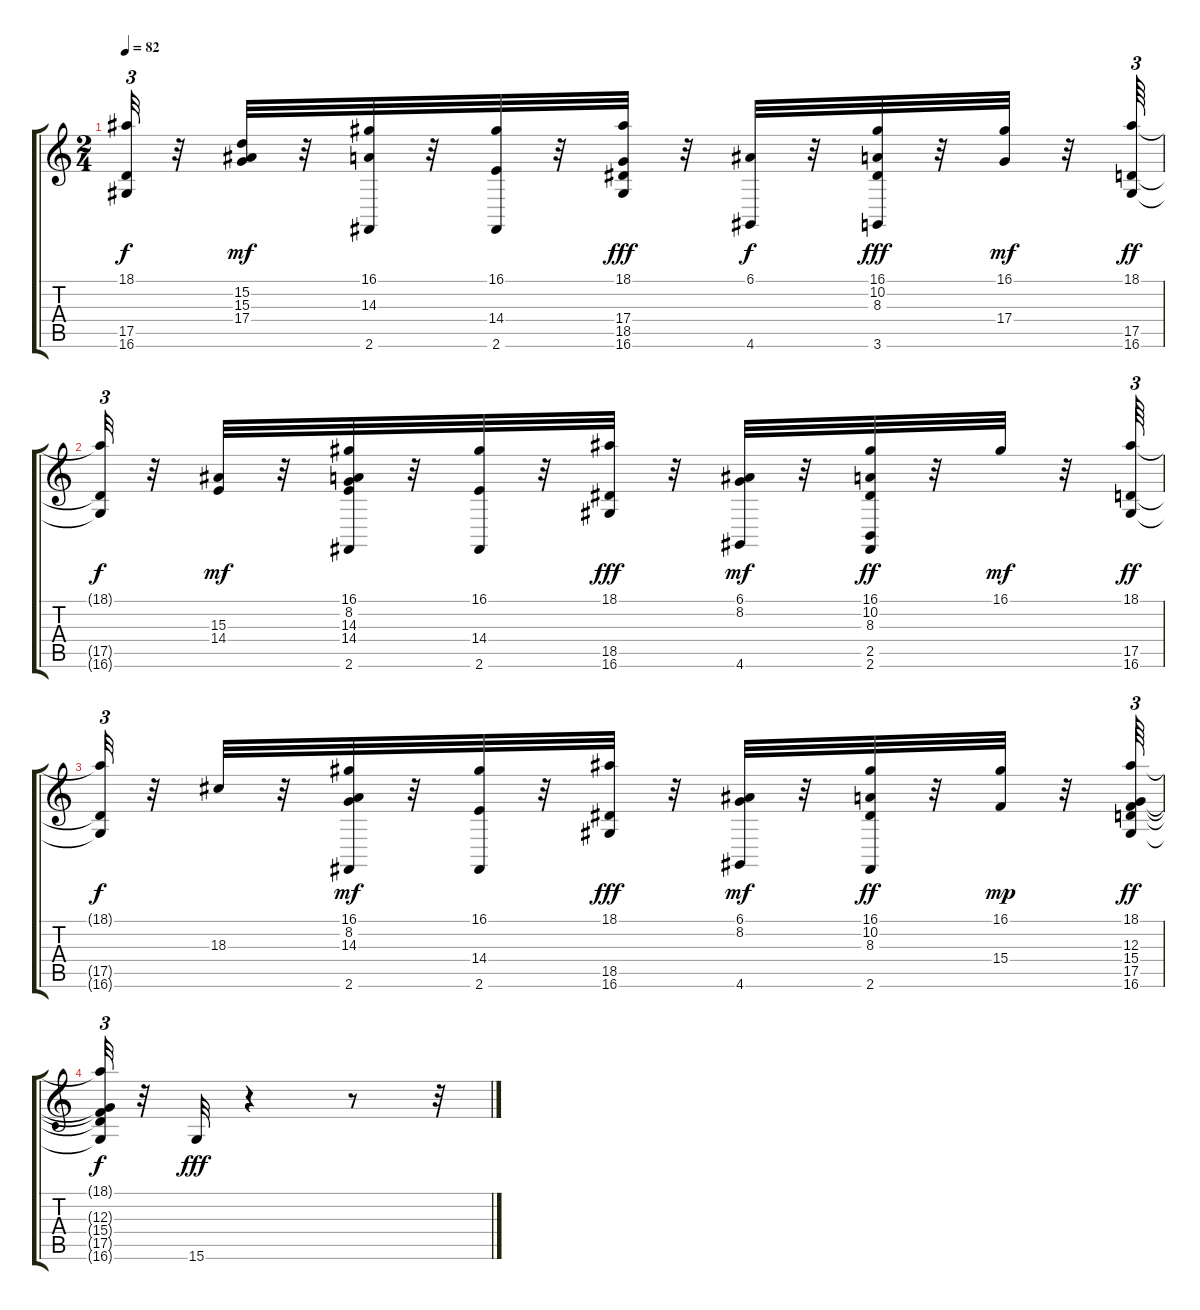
\track "" {instrument acousticgrandpiano}
\staff {score tabs}
\tuning (E4 B3 G3 D3 A2 E2) {hide}
\ts (2 4)
\tempo 82
\clef g2
\ks c
(18.1{t} 17.5{t} 16.6{t}).32{tu (3 2) dy f} r.32 (15.2 15.3 17.4).32{dy mf} r.32 (16.1 14.3 2.6).32 r.32 (16.1 14.4 2.6).32 r.32 (18.1 17.4 18.5 16.6).32{dy fff} r.32 (6.1 4.6).32{dy f} r.32 (16.1 10.2 8.3 3.6).32{dy fff} r.32 (16.1 17.4).32{dy mf} r.32 (18.1 17.5 16.6).64{tu (3 2) dy ff} |
(18.1{t} 17.5{t} 16.6{t}).32{tu (3 2) dy f} r.32 (15.3 14.4).32{dy mf} r.32 (16.1 8.2 14.3 14.4 2.6).32 r.32 (16.1 14.4 2.6).32 r.32 (18.1 18.5 16.6).32{dy fff} r.32 (6.1 8.2 4.6).32{dy mf} r.32 (16.1 10.2 8.3 2.5 2.6).32{dy ff} r.32 16.1.32{dy mf} r.32 (18.1 17.5 16.6).64{tu (3 2) dy ff} |
(18.1{t} 17.5{t} 16.6{t}).32{tu (3 2) dy f} r.32 18.3.32 r.32 (16.1 8.2 14.3 2.6).32{dy mf} r.32 (16.1 14.4 2.6).32 r.32 (18.1 18.5 16.6).32{dy fff} r.32 (6.1 8.2 4.6).32{dy mf} r.32 (16.1 10.2 8.3 2.6).32{dy ff} r.32 (16.1 15.4).32{dy mp} r.32 (18.1 12.3 15.4 17.5 16.6).64{tu (3 2) dy ff} |
(18.1{t} 12.3{t} 15.4{t} 17.5{t} 16.6{t}).32{tu (3 2) dy f} r.32 15.6.32{dy fff} r.4 r.8 r.32
